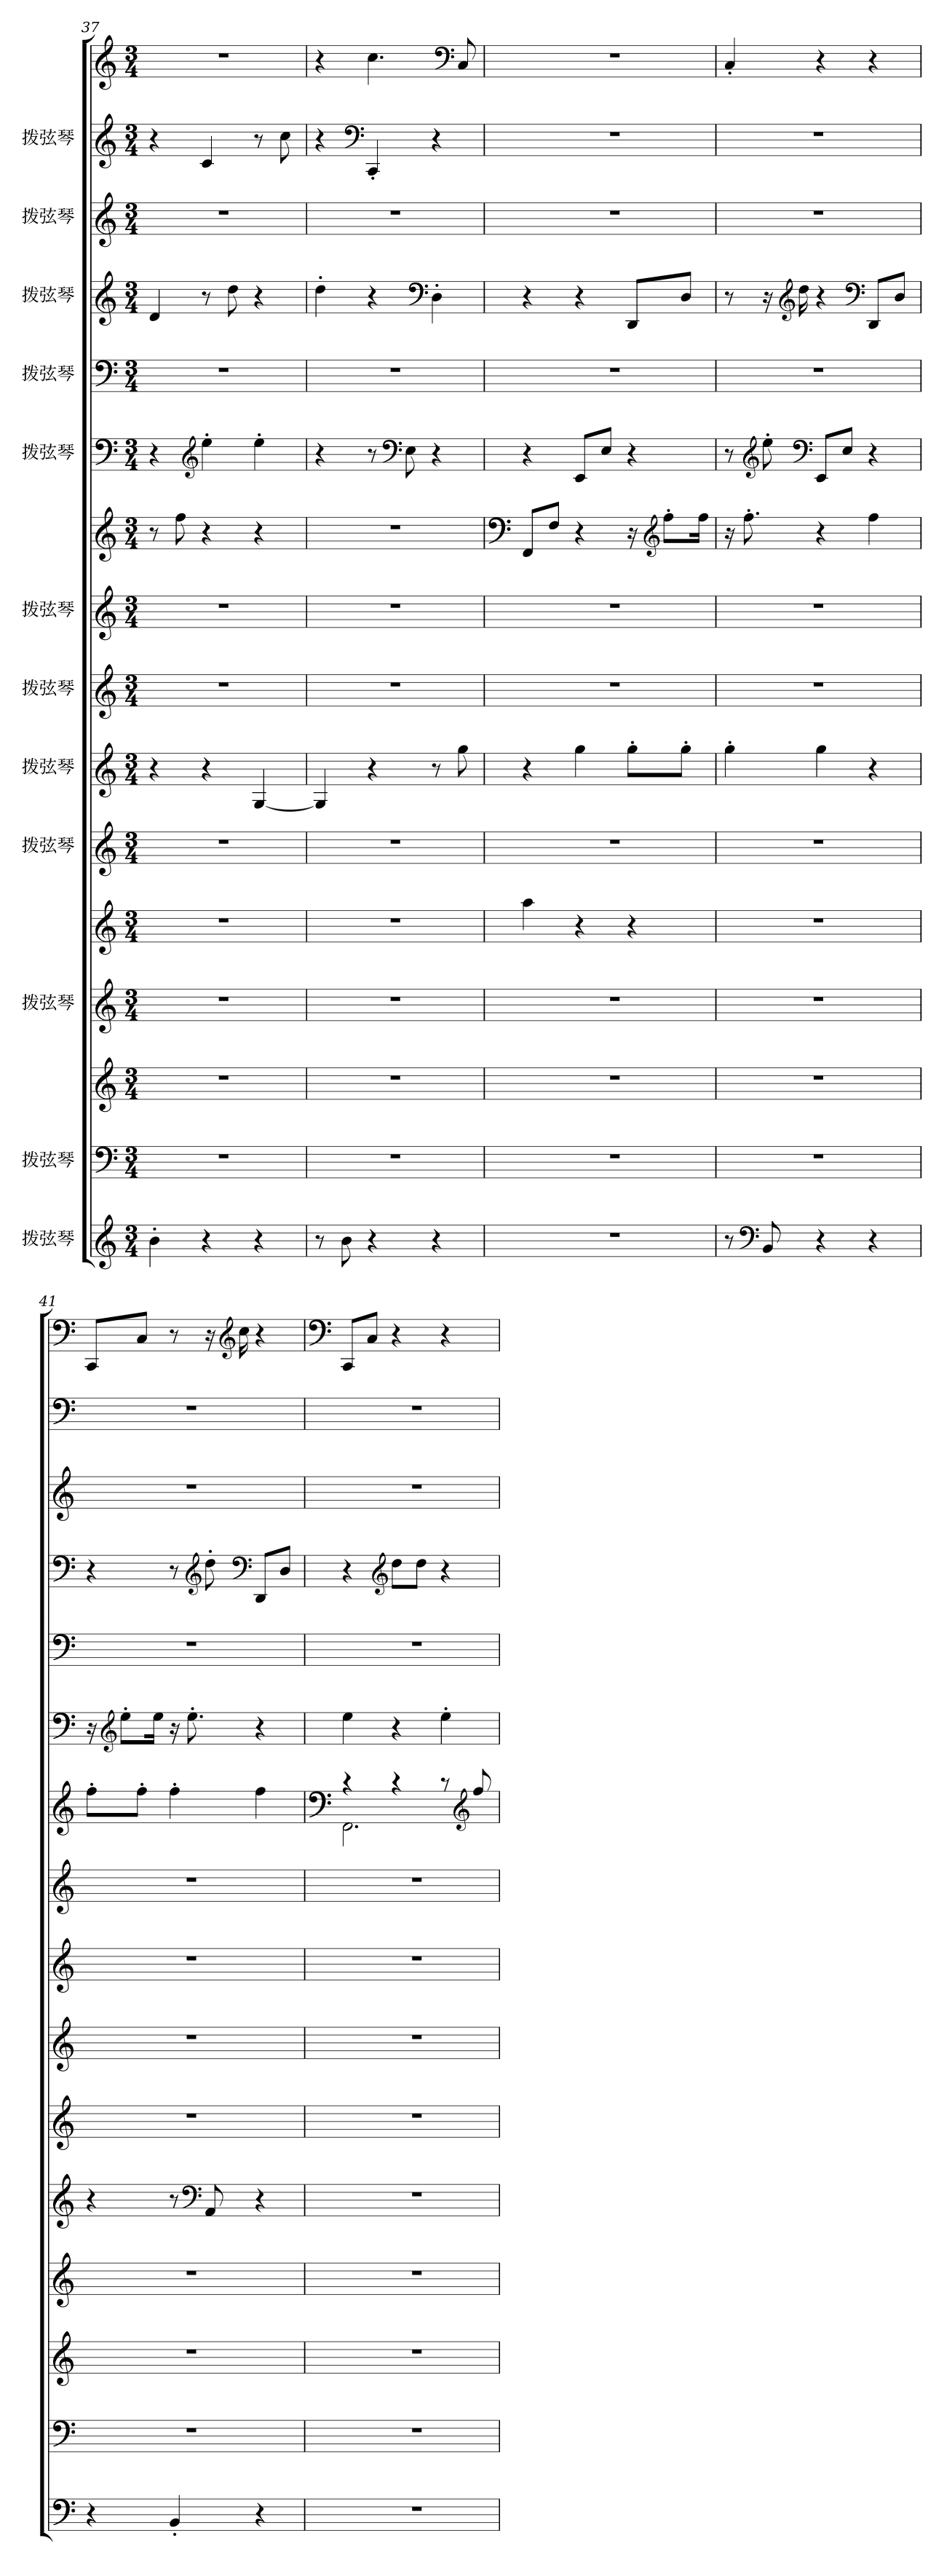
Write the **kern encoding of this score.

**kern	**kern	**kern	**kern	**kern	**kern	**kern	**kern	**kern	**kern	**kern	**kern	**kern	**kern	**kern	**kern
*part12	*part11	*part11	*part10	*part10	*part9	*part8	*part7	*part6	*part6	*part5	*part4	*part3	*part2	*part1	*part1
*staff16	*staff15	*staff14	*staff13	*staff12	*staff11	*staff10	*staff9	*staff8	*staff7	*staff6	*staff5	*staff4	*staff3	*staff2	*staff1
*I"拨弦琴	*I"拨弦琴	*	*I"拨弦琴	*	*I"拨弦琴	*I"拨弦琴	*I"拨弦琴	*I"拨弦琴	*	*I"拨弦琴	*I"拨弦琴	*I"拨弦琴	*I"拨弦琴	*I"拨弦琴	*
*clefG2	*clefF4	*clefG2	*clefG2	*clefG2	*clefG2	*clefG2	*clefG2	*clefG2	*clefG2	*clefF4	*clefF4	*clefG2	*clefG2	*clefG2	*clefG2
*k[]	*k[]	*k[]	*k[]	*k[]	*k[]	*k[]	*k[]	*k[]	*k[]	*k[]	*k[]	*k[]	*k[]	*k[]	*k[]
*M3/4	*M3/4	*M3/4	*M3/4	*M3/4	*M3/4	*M3/4	*M3/4	*M3/4	*M3/4	*M3/4	*M3/4	*M3/4	*M3/4	*M3/4	*M3/4
=37	=37	=37	=37	=37	=37	=37	=37	=37	=37	=37	=37	=37	=37	=37	=37
4b'\	2.r	2.r	2.r	2.r	2.r	4r	2.r	2.r	8r	4r	2.r	4d/	2.r	4r	2.r
.	.	.	.	.	.	.	.	.	8ff\	.	.	.	.	.	.
*	*	*	*	*	*	*	*	*	*	*clefG2	*	*	*	*	*
4r	.	.	.	.	.	4r	.	.	4r	4ee'\	.	8r	.	4c/	.
.	.	.	.	.	.	.	.	.	.	.	.	8dd\	.	.	.
4r	.	.	.	.	.	[4G/	.	.	4r	4ee'\	.	4r	.	8r	.
.	.	.	.	.	.	.	.	.	.	.	.	.	.	8cc\	.
=38	=38	=38	=38	=38	=38	=38	=38	=38	=38	=38	=38	=38	=38	=38	=38
8r	2.r	2.r	2.r	2.r	2.r	4G/]	2.r	2.r	2.r	4r	2.r	4dd'\	2.r	4r	4r
8b\	.	.	.	.	.	.	.	.	.	.	.	.	.	.	.
*	*	*	*	*	*	*	*	*	*	*	*	*	*	*clefF4	*
4r	.	.	.	.	.	4r	.	.	.	8r	.	4r	.	4CC'/	4.cc\
*	*	*	*	*	*	*	*	*	*	*clefF4	*	*	*	*	*
.	.	.	.	.	.	.	.	.	.	8E\	.	.	.	.	.
*	*	*	*	*	*	*	*	*	*	*	*	*clefF4	*	*	*
4r	.	.	.	.	.	8r	.	.	.	4r	.	4D'\	.	4r	.
*	*	*	*	*	*	*	*	*	*	*	*	*	*	*	*clefF4
.	.	.	.	.	.	8gg\	.	.	.	.	.	.	.	.	8C/
=39	=39	=39	=39	=39	=39	=39	=39	=39	=39	=39	=39	=39	=39	=39	=39
*	*	*	*	*	*	*	*	*	*clefF4	*	*	*	*	*	*
2.r	2.r	2.r	2.r	4aa\	2.r	4r	2.r	2.r	8FF/L	4r	2.r	4r	2.r	2.r	2.r
.	.	.	.	.	.	.	.	.	8F/J	.	.	.	.	.	.
.	.	.	.	4r	.	4gg\	.	.	4r	8EE/L	.	4r	.	.	.
.	.	.	.	.	.	.	.	.	.	8E/J	.	.	.	.	.
.	.	.	.	4r	.	8gg'\L	.	.	16r	4r	.	8DD/L	.	.	.
*	*	*	*	*	*	*	*	*	*clefG2	*	*	*	*	*	*
.	.	.	.	.	.	.	.	.	8ff'\L	.	.	.	.	.	.
.	.	.	.	.	.	8gg'\J	.	.	.	.	.	8D/J	.	.	.
.	.	.	.	.	.	.	.	.	16ff\Jk	.	.	.	.	.	.
!!LO:PB:g=z
=40	=40	=40	=40	=40	=40	=40	=40	=40	=40	=40	=40	=40	=40	=40	=40
8r	2.r	2.r	2.r	2.r	2.r	4gg'\	2.r	2.r	16r	8r	2.r	8r	2.r	2.r	4C'/
.	.	.	.	.	.	.	.	.	8.ff'\	.	.	.	.	.	.
*clefF4	*	*	*	*	*	*	*	*	*	*clefG2	*	*	*	*	*
8BB/	.	.	.	.	.	.	.	.	.	8ee'\	.	16r	.	.	.
*	*	*	*	*	*	*	*	*	*	*	*	*clefG2	*	*	*
.	.	.	.	.	.	.	.	.	.	.	.	16dd\	.	.	.
*	*	*	*	*	*	*	*	*	*	*clefF4	*	*	*	*	*
4r	.	.	.	.	.	4gg\	.	.	4r	8EE/L	.	4r	.	.	4r
.	.	.	.	.	.	.	.	.	.	8E/J	.	.	.	.	.
*	*	*	*	*	*	*	*	*	*	*	*	*clefF4	*	*	*
4r	.	.	.	.	.	4r	.	.	4ff\	4r	.	8DD/L	.	.	4r
.	.	.	.	.	.	.	.	.	.	.	.	8D/J	.	.	.
=41	=41	=41	=41	=41	=41	=41	=41	=41	=41	=41	=41	=41	=41	=41	=41
4r	2.r	2.r	2.r	4r	2.r	2.r	2.r	2.r	8ff'\L	16r	2.r	4r	2.r	2.r	8CC/L
*	*	*	*	*	*	*	*	*	*	*clefG2	*	*	*	*	*
.	.	.	.	.	.	.	.	.	.	8ee'\L	.	.	.	.	.
.	.	.	.	.	.	.	.	.	8ff'\J	.	.	.	.	.	8C/J
.	.	.	.	.	.	.	.	.	.	16ee\Jk	.	.	.	.	.
4BB'/	.	.	.	8r	.	.	.	.	4ff'\	16r	.	8r	.	.	8r
.	.	.	.	.	.	.	.	.	.	8.ee'\	.	.	.	.	.
*	*	*	*	*clefF4	*	*	*	*	*	*	*	*clefG2	*	*	*
.	.	.	.	8AA/	.	.	.	.	.	.	.	8dd'\	.	.	16r
*	*	*	*	*	*	*	*	*	*	*	*	*	*	*	*clefG2
.	.	.	.	.	.	.	.	.	.	.	.	.	.	.	16cc\
*	*	*	*	*	*	*	*	*	*	*	*	*clefF4	*	*	*
4r	.	.	.	4r	.	.	.	.	4ff\	4r	.	8DD/L	.	.	4r
.	.	.	.	.	.	.	.	.	.	.	.	8D/J	.	.	.
=42	=42	=42	=42	=42	=42	=42	=42	=42	=42	=42	=42	=42	=42	=42	=42
*	*	*	*	*	*	*	*	*	*clefF4	*	*	*	*	*	*clefF4
*	*	*	*	*	*	*	*	*	*^	*	*	*	*	*	*
2.r	2.r	2.r	2.r	2.r	2.r	2.r	2.r	2.r	4r	2.FF\	4ee\	2.r	4r	2.r	2.r	8CC/L
.	.	.	.	.	.	.	.	.	.	.	.	.	.	.	.	8C/J
*	*	*	*	*	*	*	*	*	*	*	*	*	*clefG2	*	*	*
.	.	.	.	.	.	.	.	.	4r	.	4r	.	8dd\L	.	.	4r
.	.	.	.	.	.	.	.	.	.	.	.	.	8dd\J	.	.	.
.	.	.	.	.	.	.	.	.	8r	.	4ee'\	.	4r	.	.	4r
*	*	*	*	*	*	*	*	*	*clefG2	*	*	*	*	*	*	*
.	.	.	.	.	.	.	.	.	8ff/	.	.	.	.	.	.	.
*	*	*	*	*	*	*	*	*	*v	*v	*	*	*	*	*	*
=	=	=	=	=	=	=	=	=	=	=	=	=	=	=	=
*-	*-	*-	*-	*-	*-	*-	*-	*-	*-	*-	*-	*-	*-	*-	*-
